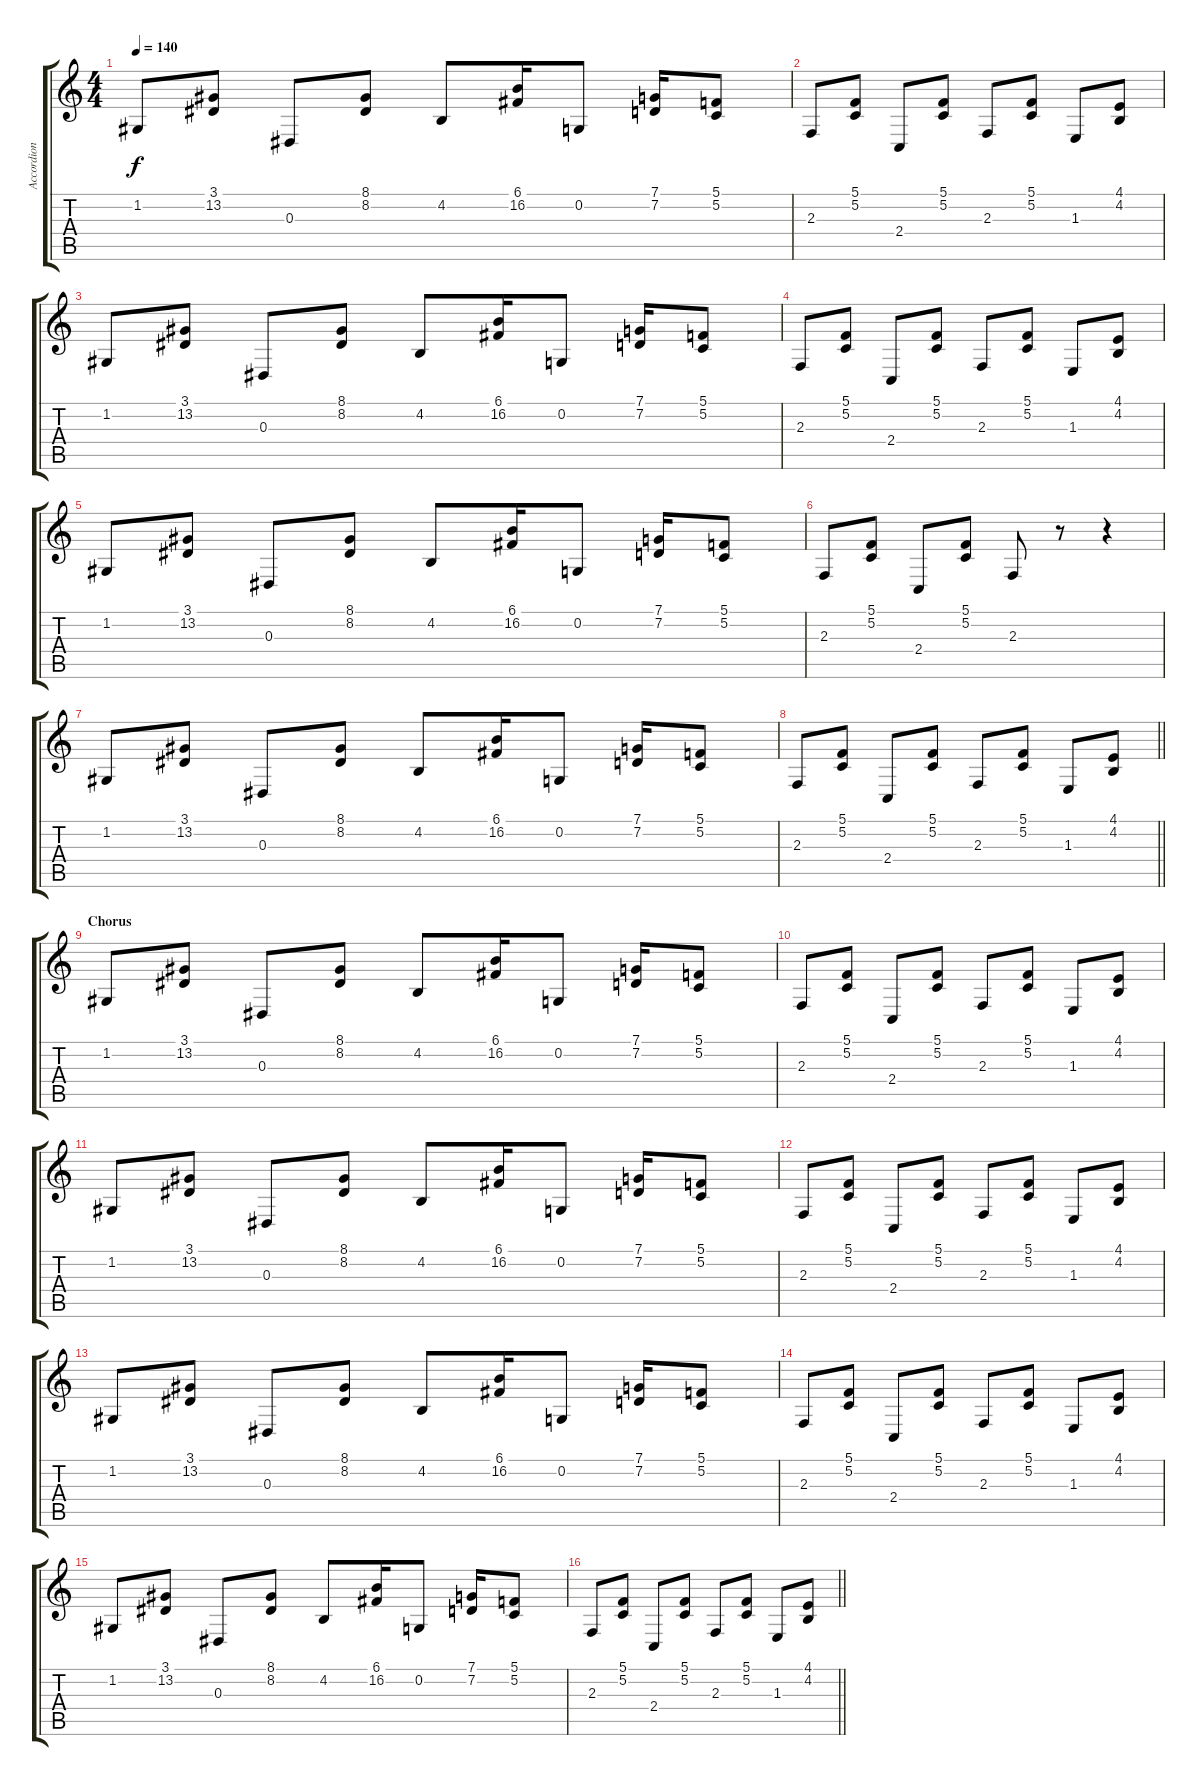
\track ("Accordion" "Accordion") {solo instrument accordion}
\staff {score tabs}
\tuning (C4 G3 Eb3 Bb2 F2 C2) {hide}
\ts (4 4)
\tempo 140
\clef g2
\ks c
1.2.8{dy f} (3.1 13.2).8 0.3.8 (8.1 8.2).8 4.2.8 (6.1 16.2).16 0.2.8 (7.1 7.2).16 (5.1 5.2).8 |
2.3.8 (5.1 5.2).8 2.4.8 (5.1 5.2).8 2.3.8 (5.1 5.2).8 1.3.8 (4.1 4.2).8 |
1.2.8 (3.1 13.2).8 0.3.8 (8.1 8.2).8 4.2.8 (6.1 16.2).16 0.2.8 (7.1 7.2).16 (5.1 5.2).8 |
2.3.8 (5.1 5.2).8 2.4.8 (5.1 5.2).8 2.3.8 (5.1 5.2).8 1.3.8 (4.1 4.2).8 |
1.2.8 (3.1 13.2).8 0.3.8 (8.1 8.2).8 4.2.8 (6.1 16.2).16 0.2.8 (7.1 7.2).16 (5.1 5.2).8 |
2.3.8 (5.1 5.2).8 2.4.8 (5.1 5.2).8 2.3.8 r.8 r.4 |
1.2.8 (3.1 13.2).8 0.3.8 (8.1 8.2).8 4.2.8 (6.1 16.2).16 0.2.8 (7.1 7.2).16 (5.1 5.2).8 |
\barLineRight lightlight
2.3.8 (5.1 5.2).8 2.4.8 (5.1 5.2).8 2.3.8 (5.1 5.2).8 1.3.8 (4.1 4.2).8 |
\section ("" "Chorus")
1.2.8 (3.1 13.2).8 0.3.8 (8.1 8.2).8 4.2.8 (6.1 16.2).16 0.2.8 (7.1 7.2).16 (5.1 5.2).8 |
2.3.8 (5.1 5.2).8 2.4.8 (5.1 5.2).8 2.3.8 (5.1 5.2).8 1.3.8 (4.1 4.2).8 |
1.2.8 (3.1 13.2).8 0.3.8 (8.1 8.2).8 4.2.8 (6.1 16.2).16 0.2.8 (7.1 7.2).16 (5.1 5.2).8 |
2.3.8 (5.1 5.2).8 2.4.8 (5.1 5.2).8 2.3.8 (5.1 5.2).8 1.3.8 (4.1 4.2).8 |
1.2.8 (3.1 13.2).8 0.3.8 (8.1 8.2).8 4.2.8 (6.1 16.2).16 0.2.8 (7.1 7.2).16 (5.1 5.2).8 |
2.3.8 (5.1 5.2).8 2.4.8 (5.1 5.2).8 2.3.8 (5.1 5.2).8 1.3.8 (4.1 4.2).8 |
1.2.8 (3.1 13.2).8 0.3.8 (8.1 8.2).8 4.2.8 (6.1 16.2).16 0.2.8 (7.1 7.2).16 (5.1 5.2).8 |
\barLineRight lightlight
2.3.8 (5.1 5.2).8 2.4.8 (5.1 5.2).8 2.3.8 (5.1 5.2).8 1.3.8 (4.1 4.2).8
